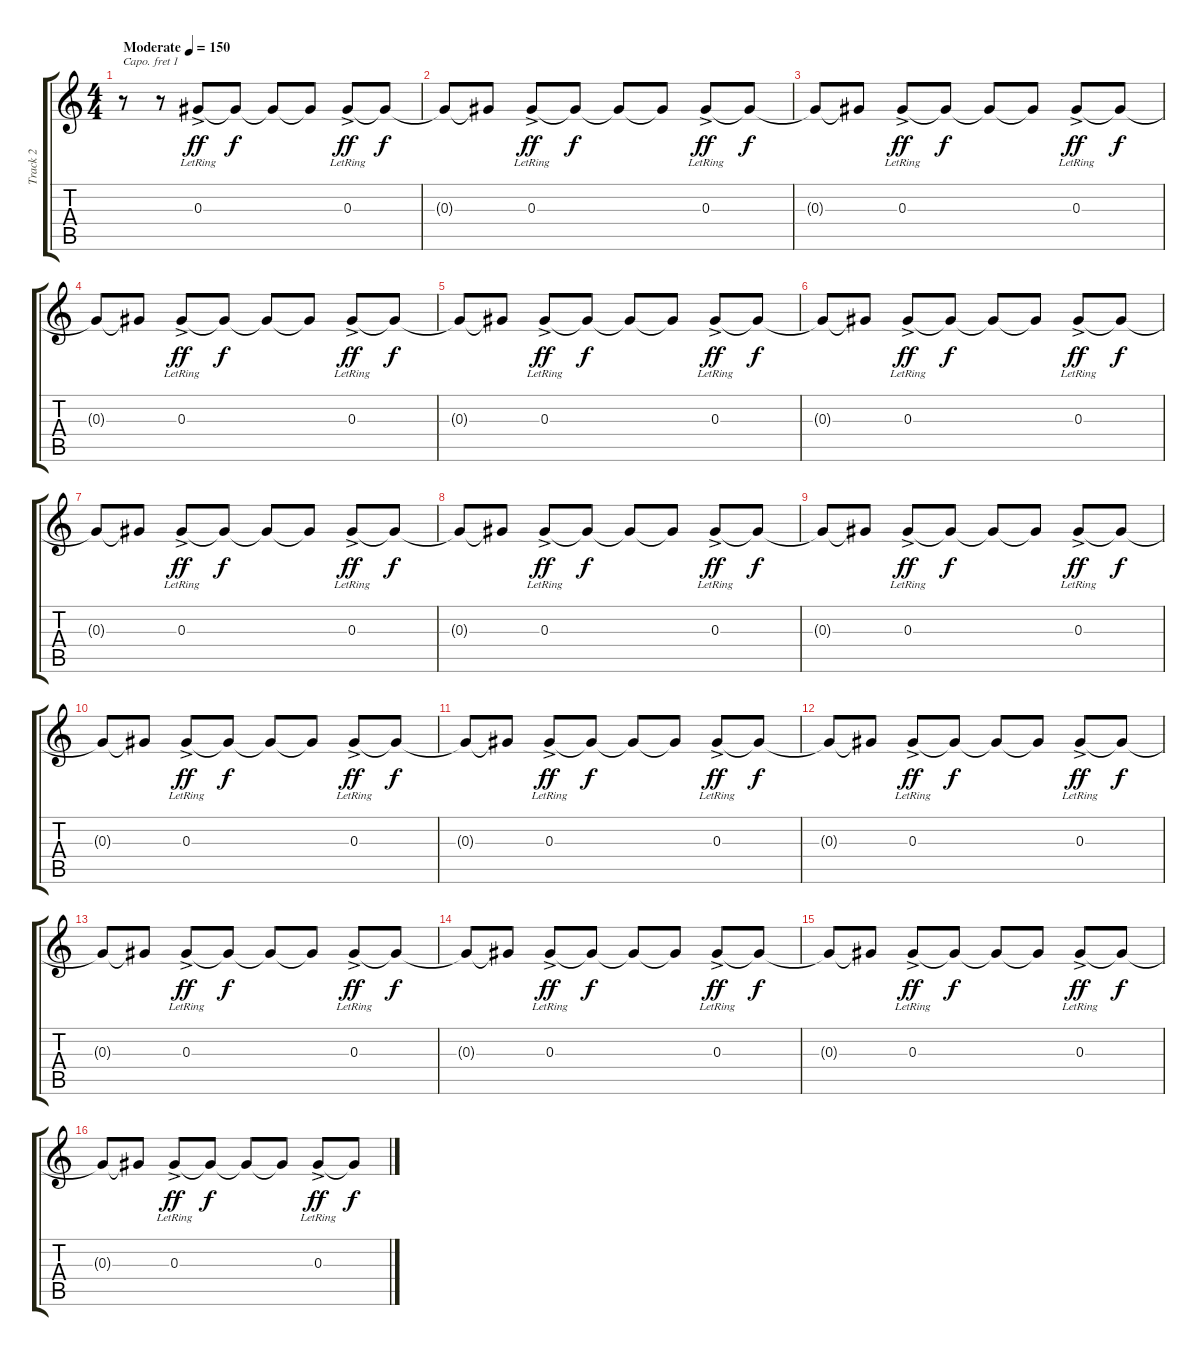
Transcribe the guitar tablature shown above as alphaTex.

\track ("Track 2" "Track 2") {instrument acousticguitarsteel}
\staff {score tabs}
\capo 1
\tuning (E4 B3 G3 D3 A2 E2) {hide}
\ts (4 4)
\tempo (150 "Moderate")
\clef g2
\ks c
r.8{dy ff instrument acousticguitarsteel} r.8 0.3{ac lr}.8 0.3{t}.8{dy f} 0.3{t}.8 0.3{t}.8 0.3{ac lr}.8{dy ff} 0.3{t}.8{dy f} |
0.3{t}.8 0.3{t}.8 0.3{ac lr}.8{dy ff} 0.3{t}.8{dy f} 0.3{t}.8 0.3{t}.8 0.3{ac lr}.8{dy ff} 0.3{t}.8{dy f} |
0.3{t}.8 0.3{t}.8 0.3{ac lr}.8{dy ff} 0.3{t}.8{dy f} 0.3{t}.8 0.3{t}.8 0.3{ac lr}.8{dy ff} 0.3{t}.8{dy f} |
0.3{t}.8 0.3{t}.8 0.3{ac lr}.8{dy ff} 0.3{t}.8{dy f} 0.3{t}.8 0.3{t}.8 0.3{ac lr}.8{dy ff} 0.3{t}.8{dy f} |
0.3{t}.8 0.3{t}.8 0.3{ac lr}.8{dy ff} 0.3{t}.8{dy f} 0.3{t}.8 0.3{t}.8 0.3{ac lr}.8{dy ff} 0.3{t}.8{dy f} |
0.3{t}.8 0.3{t}.8 0.3{ac lr}.8{dy ff} 0.3{t}.8{dy f} 0.3{t}.8 0.3{t}.8 0.3{ac lr}.8{dy ff} 0.3{t}.8{dy f} |
0.3{t}.8 0.3{t}.8 0.3{ac lr}.8{dy ff} 0.3{t}.8{dy f} 0.3{t}.8 0.3{t}.8 0.3{ac lr}.8{dy ff} 0.3{t}.8{dy f} |
0.3{t}.8 0.3{t}.8 0.3{ac lr}.8{dy ff} 0.3{t}.8{dy f} 0.3{t}.8 0.3{t}.8 0.3{ac lr}.8{dy ff} 0.3{t}.8{dy f} |
0.3{t}.8 0.3{t}.8 0.3{ac lr}.8{dy ff} 0.3{t}.8{dy f} 0.3{t}.8 0.3{t}.8 0.3{ac lr}.8{dy ff} 0.3{t}.8{dy f} |
0.3{t}.8 0.3{t}.8 0.3{ac lr}.8{dy ff} 0.3{t}.8{dy f} 0.3{t}.8 0.3{t}.8 0.3{ac lr}.8{dy ff} 0.3{t}.8{dy f} |
0.3{t}.8 0.3{t}.8 0.3{ac lr}.8{dy ff} 0.3{t}.8{dy f} 0.3{t}.8 0.3{t}.8 0.3{ac lr}.8{dy ff} 0.3{t}.8{dy f} |
0.3{t}.8 0.3{t}.8 0.3{ac lr}.8{dy ff} 0.3{t}.8{dy f} 0.3{t}.8 0.3{t}.8 0.3{ac lr}.8{dy ff} 0.3{t}.8{dy f} |
0.3{t}.8 0.3{t}.8 0.3{ac lr}.8{dy ff} 0.3{t}.8{dy f} 0.3{t}.8 0.3{t}.8 0.3{ac lr}.8{dy ff} 0.3{t}.8{dy f} |
0.3{t}.8 0.3{t}.8 0.3{ac lr}.8{dy ff} 0.3{t}.8{dy f} 0.3{t}.8 0.3{t}.8 0.3{ac lr}.8{dy ff} 0.3{t}.8{dy f} |
0.3{t}.8 0.3{t}.8 0.3{ac lr}.8{dy ff} 0.3{t}.8{dy f} 0.3{t}.8 0.3{t}.8 0.3{ac lr}.8{dy ff} 0.3{t}.8{dy f} |
0.3{t}.8 0.3{t}.8 0.3{ac lr}.8{dy ff} 0.3{t}.8{dy f} 0.3{t}.8 0.3{t}.8 0.3{ac lr}.8{dy ff} 0.3{t}.8{dy f}
